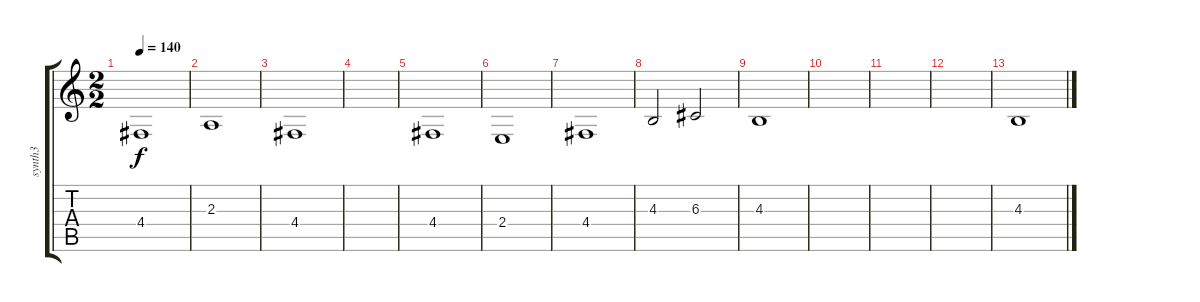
\track ("synth3" "synth3") {instrument pad8sweep}
\staff {score tabs}
\tuning (E4 B3 G3 D3 A2 E2) {hide}
\ts (2 2)
\tempo 140
\clef g2
\ks c
4.4.1{dy f} |
2.3.1 |
4.4.1 |
|
4.4.1 |
2.4.1 |
4.4.1 |
4.3.2 6.3.2 |
4.3.1 |
|
|
|
4.3.1
